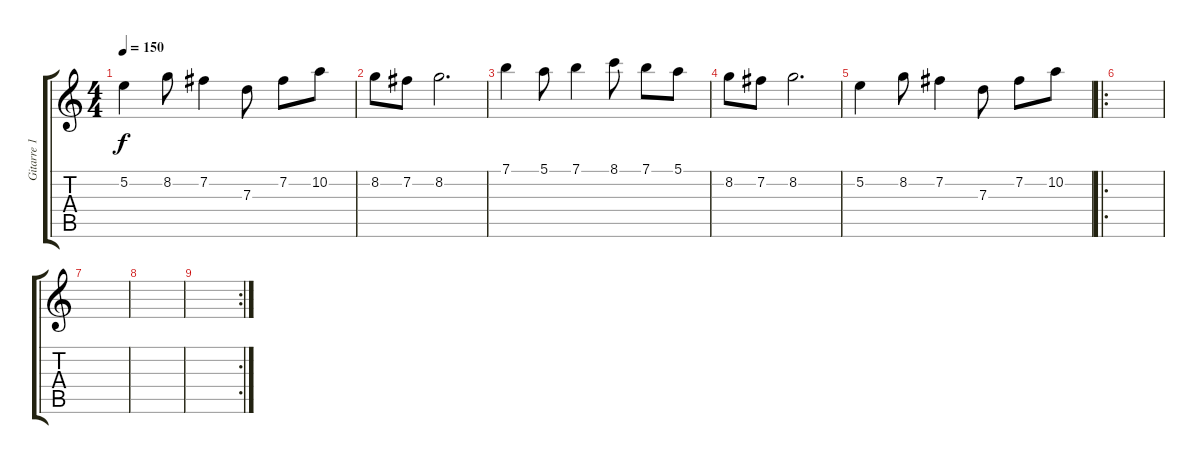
\track ("Gitarre 1" "Gitarre 1") {instrument distortionguitar}
\staff {score tabs}
\tuning (E4 B3 G3 D3 A2 E2) {hide}
\ts (4 4)
\tempo 150
\clef g2
\ks c
5.2.4{dy f} 8.2.8 7.2.4 7.3.8 7.2.8 10.2.8 |
8.2.8 7.2.8 8.2.2{d} |
7.1.4 5.1.8 7.1.4 8.1.8 7.1.8 5.1.8 |
8.2.8 7.2.8 8.2.2{d} |
5.2.4 8.2.8 7.2.4 7.3.8 7.2.8 10.2.8 |
\ro
|
|
|
\rc 2
